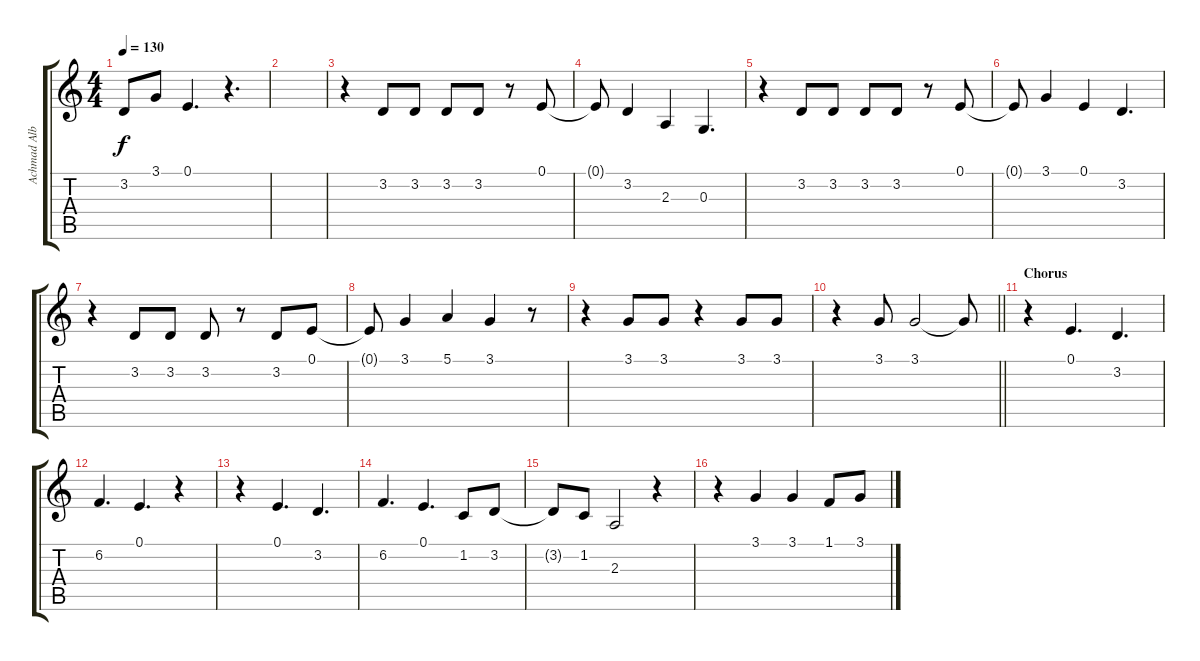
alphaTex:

\track ("Achmad Albar" "Achmad Alb") {instrument lead6voice}
\staff {score tabs}
\tuning (E4 B3 G3 D3 A2 E2) {hide}
\ts (4 4)
\tempo 130
\clef g2
\ks c
3.2{t}.8{dy f} 3.1.8 0.1.4{d} r.4{d} |
|
r.4 3.2.8 3.2.8 3.2.8 3.2.8 r.8 0.1.8 |
0.1{t}.8 3.2.4 2.3.4 0.3.4{d} |
r.4 3.2.8 3.2.8 3.2.8 3.2.8 r.8 0.1.8 |
0.1{t}.8 3.1.4 0.1.4 3.2.4{d} |
r.4 3.2.8 3.2.8 3.2.8 r.8 3.2.8 0.1.8 |
0.1{t}.8 3.1.4 5.1.4 3.1.4 r.8 |
r.4 3.1.8 3.1.8 r.4 3.1.8 3.1.8 |
\barLineRight lightlight
r.4 3.1.8 3.1.2 3.1{t}.8 |
\section ("" "Chorus")
r.4 0.1.4{d} 3.2.4{d} |
6.2.4{d} 0.1.4{d} r.4 |
r.4 0.1.4{d} 3.2.4{d} |
6.2.4{d} 0.1.4{d} 1.2.8 3.2.8 |
3.2{t}.8 1.2.8 2.3.2 r.4 |
r.4 3.1.4 3.1.4 1.1.8 3.1.8
